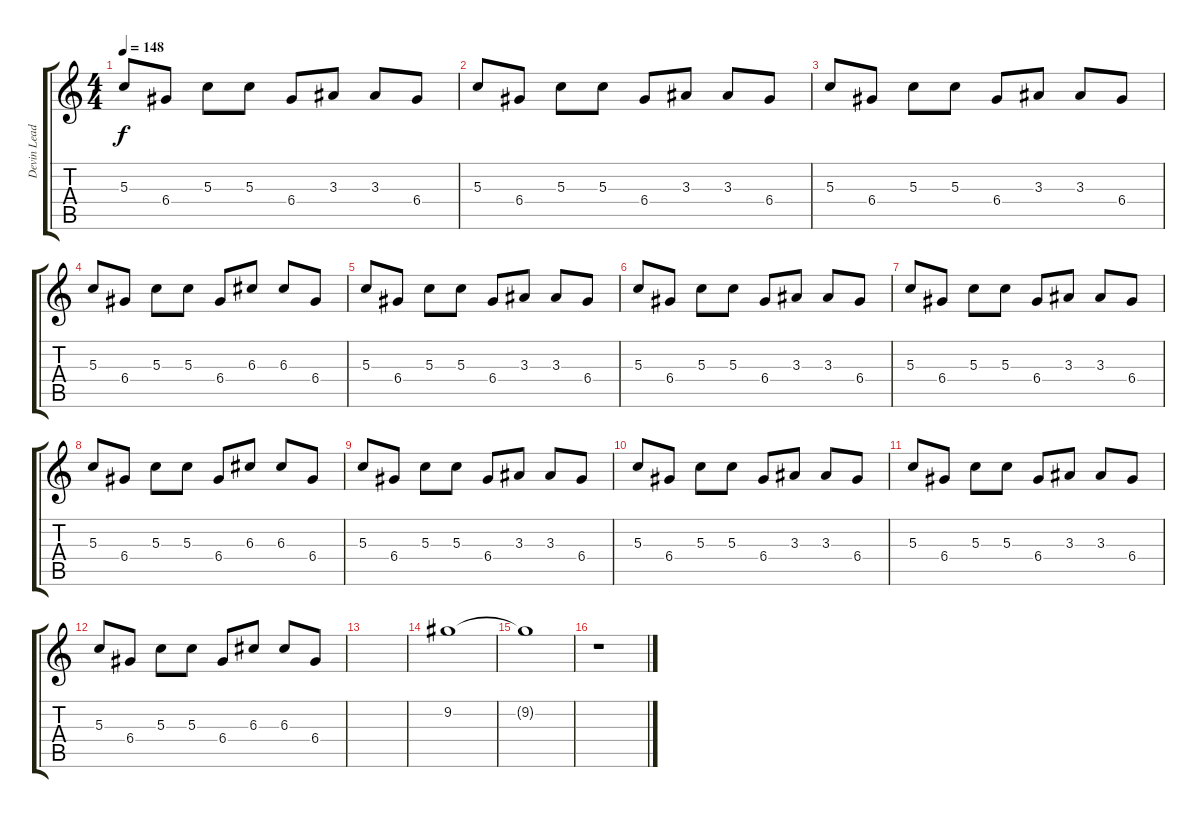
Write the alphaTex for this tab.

\track ("Devin Lead" "Devin Lead") {instrument distortionguitar}
\staff {score tabs}
\tuning (E4 B3 G3 D3 A2 E2) {hide}
\ts (4 4)
\tempo 148
\clef g2
\ks c
5.3.8{dy f} 6.4.8 5.3.8 5.3.8 6.4.8 3.3.8 3.3.8 6.4.8 |
5.3.8 6.4.8 5.3.8 5.3.8 6.4.8 3.3.8 3.3.8 6.4.8 |
5.3.8 6.4.8 5.3.8 5.3.8 6.4.8 3.3.8 3.3.8 6.4.8 |
5.3.8 6.4.8 5.3.8 5.3.8 6.4.8 6.3.8 6.3.8 6.4.8 |
5.3.8 6.4.8 5.3.8 5.3.8 6.4.8 3.3.8 3.3.8 6.4.8 |
5.3.8 6.4.8 5.3.8 5.3.8 6.4.8 3.3.8 3.3.8 6.4.8 |
5.3.8 6.4.8 5.3.8 5.3.8 6.4.8 3.3.8 3.3.8 6.4.8 |
5.3.8 6.4.8 5.3.8 5.3.8 6.4.8 6.3.8 6.3.8 6.4.8 |
5.3.8 6.4.8 5.3.8 5.3.8 6.4.8 3.3.8 3.3.8 6.4.8 |
5.3.8 6.4.8 5.3.8 5.3.8 6.4.8 3.3.8 3.3.8 6.4.8 |
5.3.8 6.4.8 5.3.8 5.3.8 6.4.8 3.3.8 3.3.8 6.4.8 |
5.3.8 6.4.8 5.3.8 5.3.8 6.4.8 6.3.8 6.3.8 6.4.8 |
|
9.2.1{volume 12} |
9.2{t}.1 |
r.1
